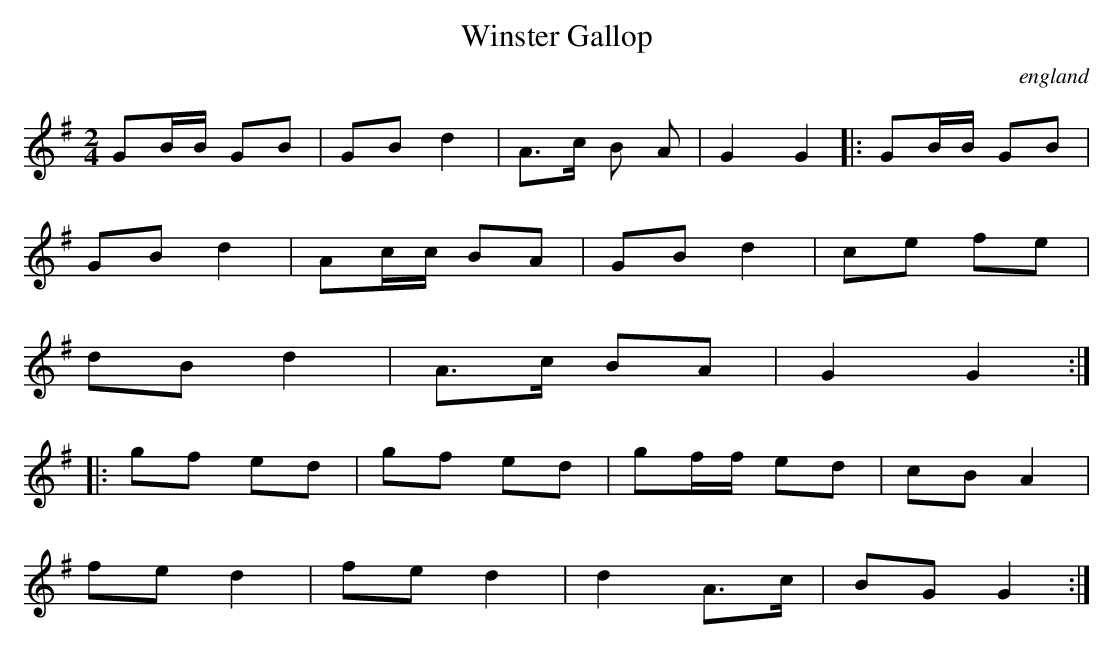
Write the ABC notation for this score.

X:1
T:Winster Gallop
O:england
M:2/4
L:1/16
K:G
G2BB G2B2|G2B2 d4|A3c B2 A2|G4G4|:G2BB G2B2|
G2B2 d4|A2cc B2A2|G2B2 d4|c2e2 f2e2|
d2B2 d4|A3c B2A2|G4G4:|
|:g2f2 e2d2|g2f2 e2d2|g2ff e2d2|c2B2 A4|
f2e2 d4|f2e2 d4|d4A3c|B2G2 G4:|
